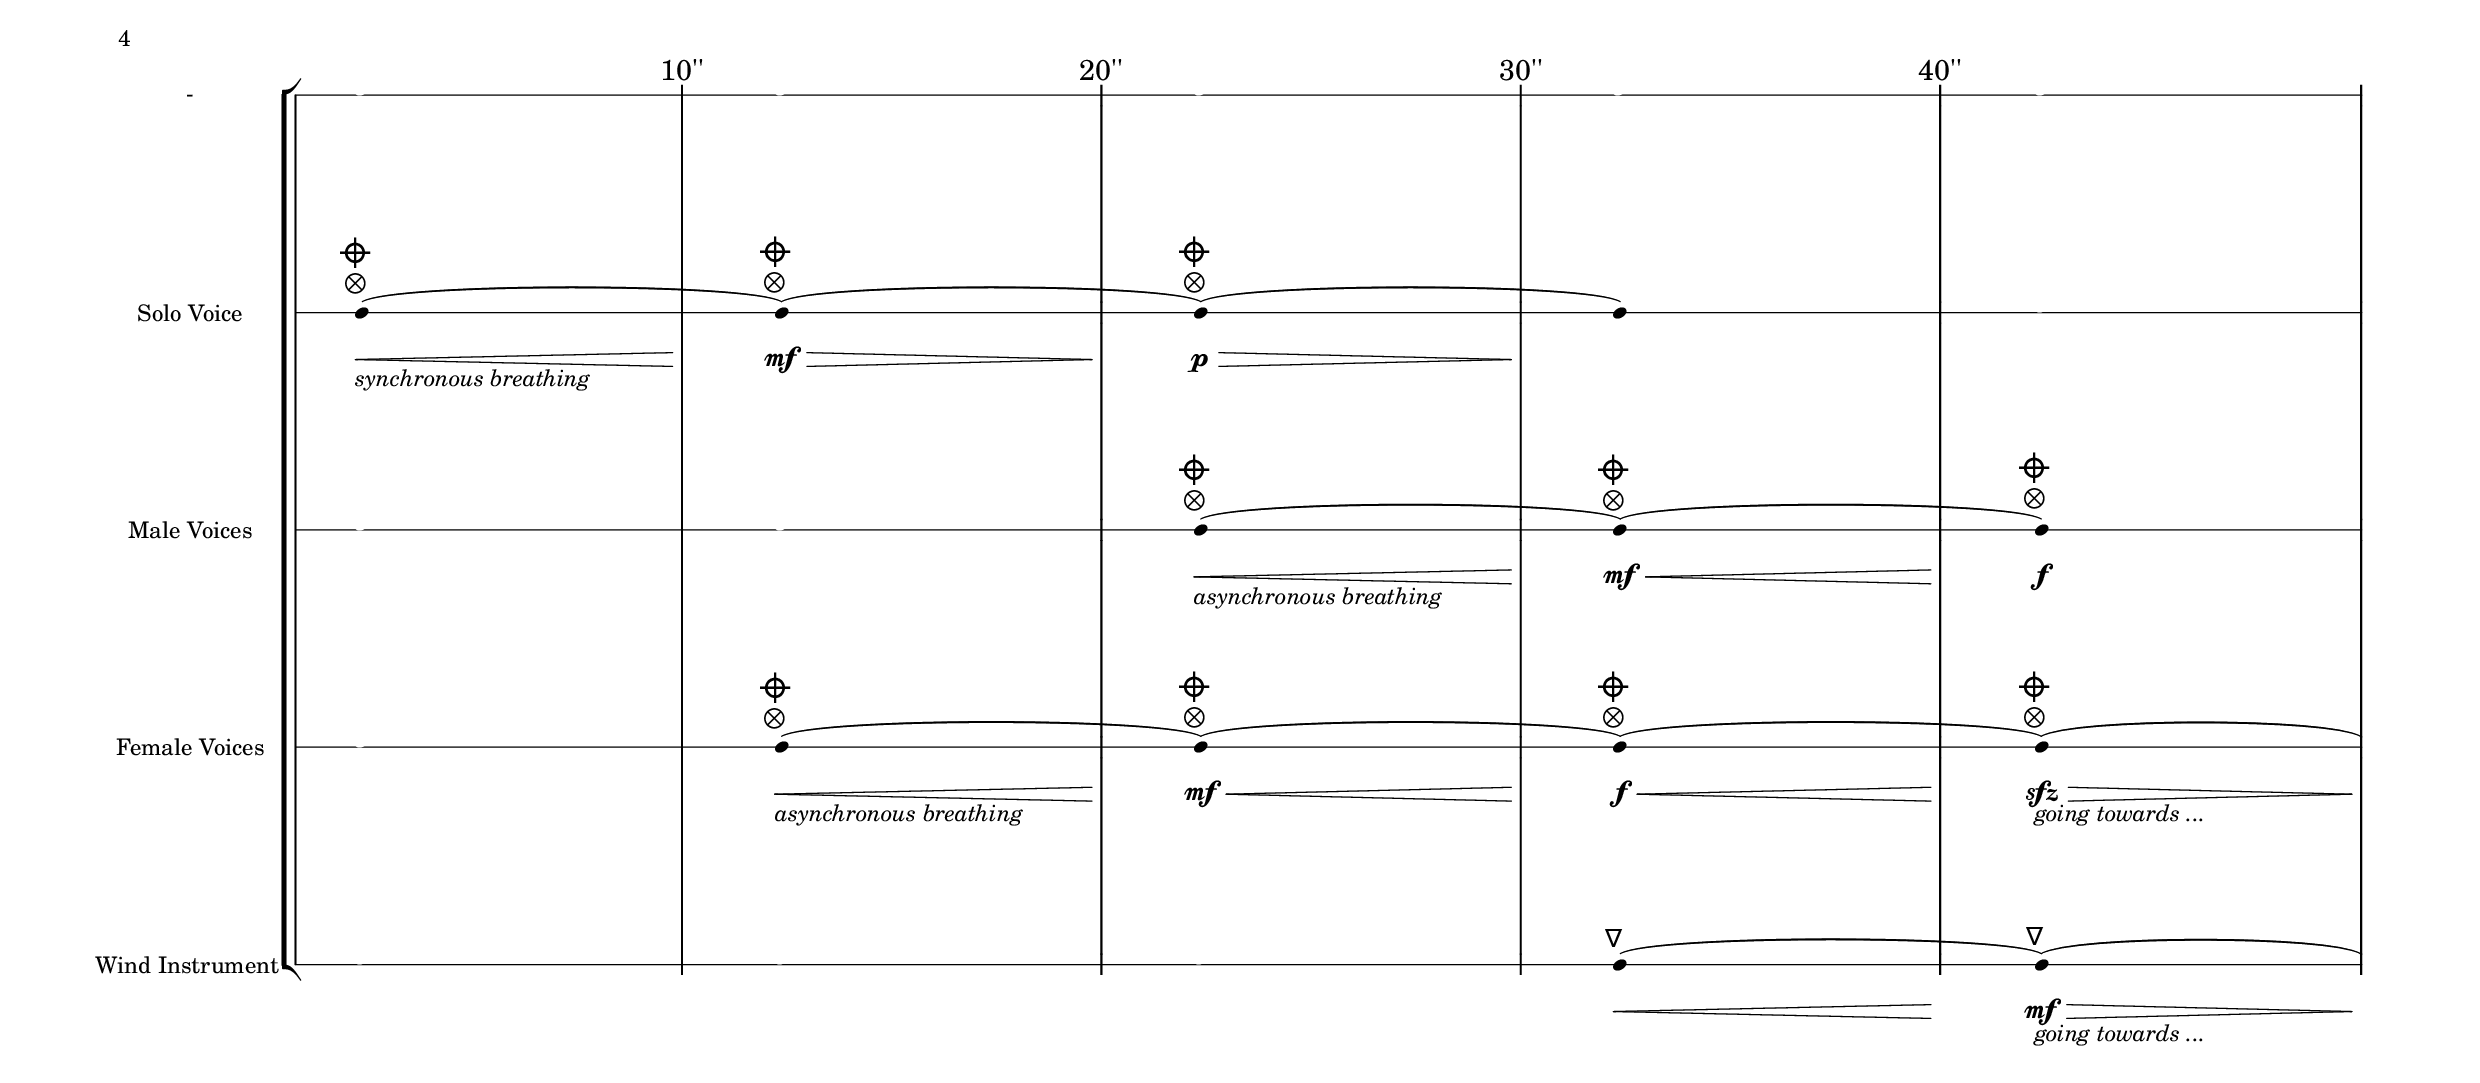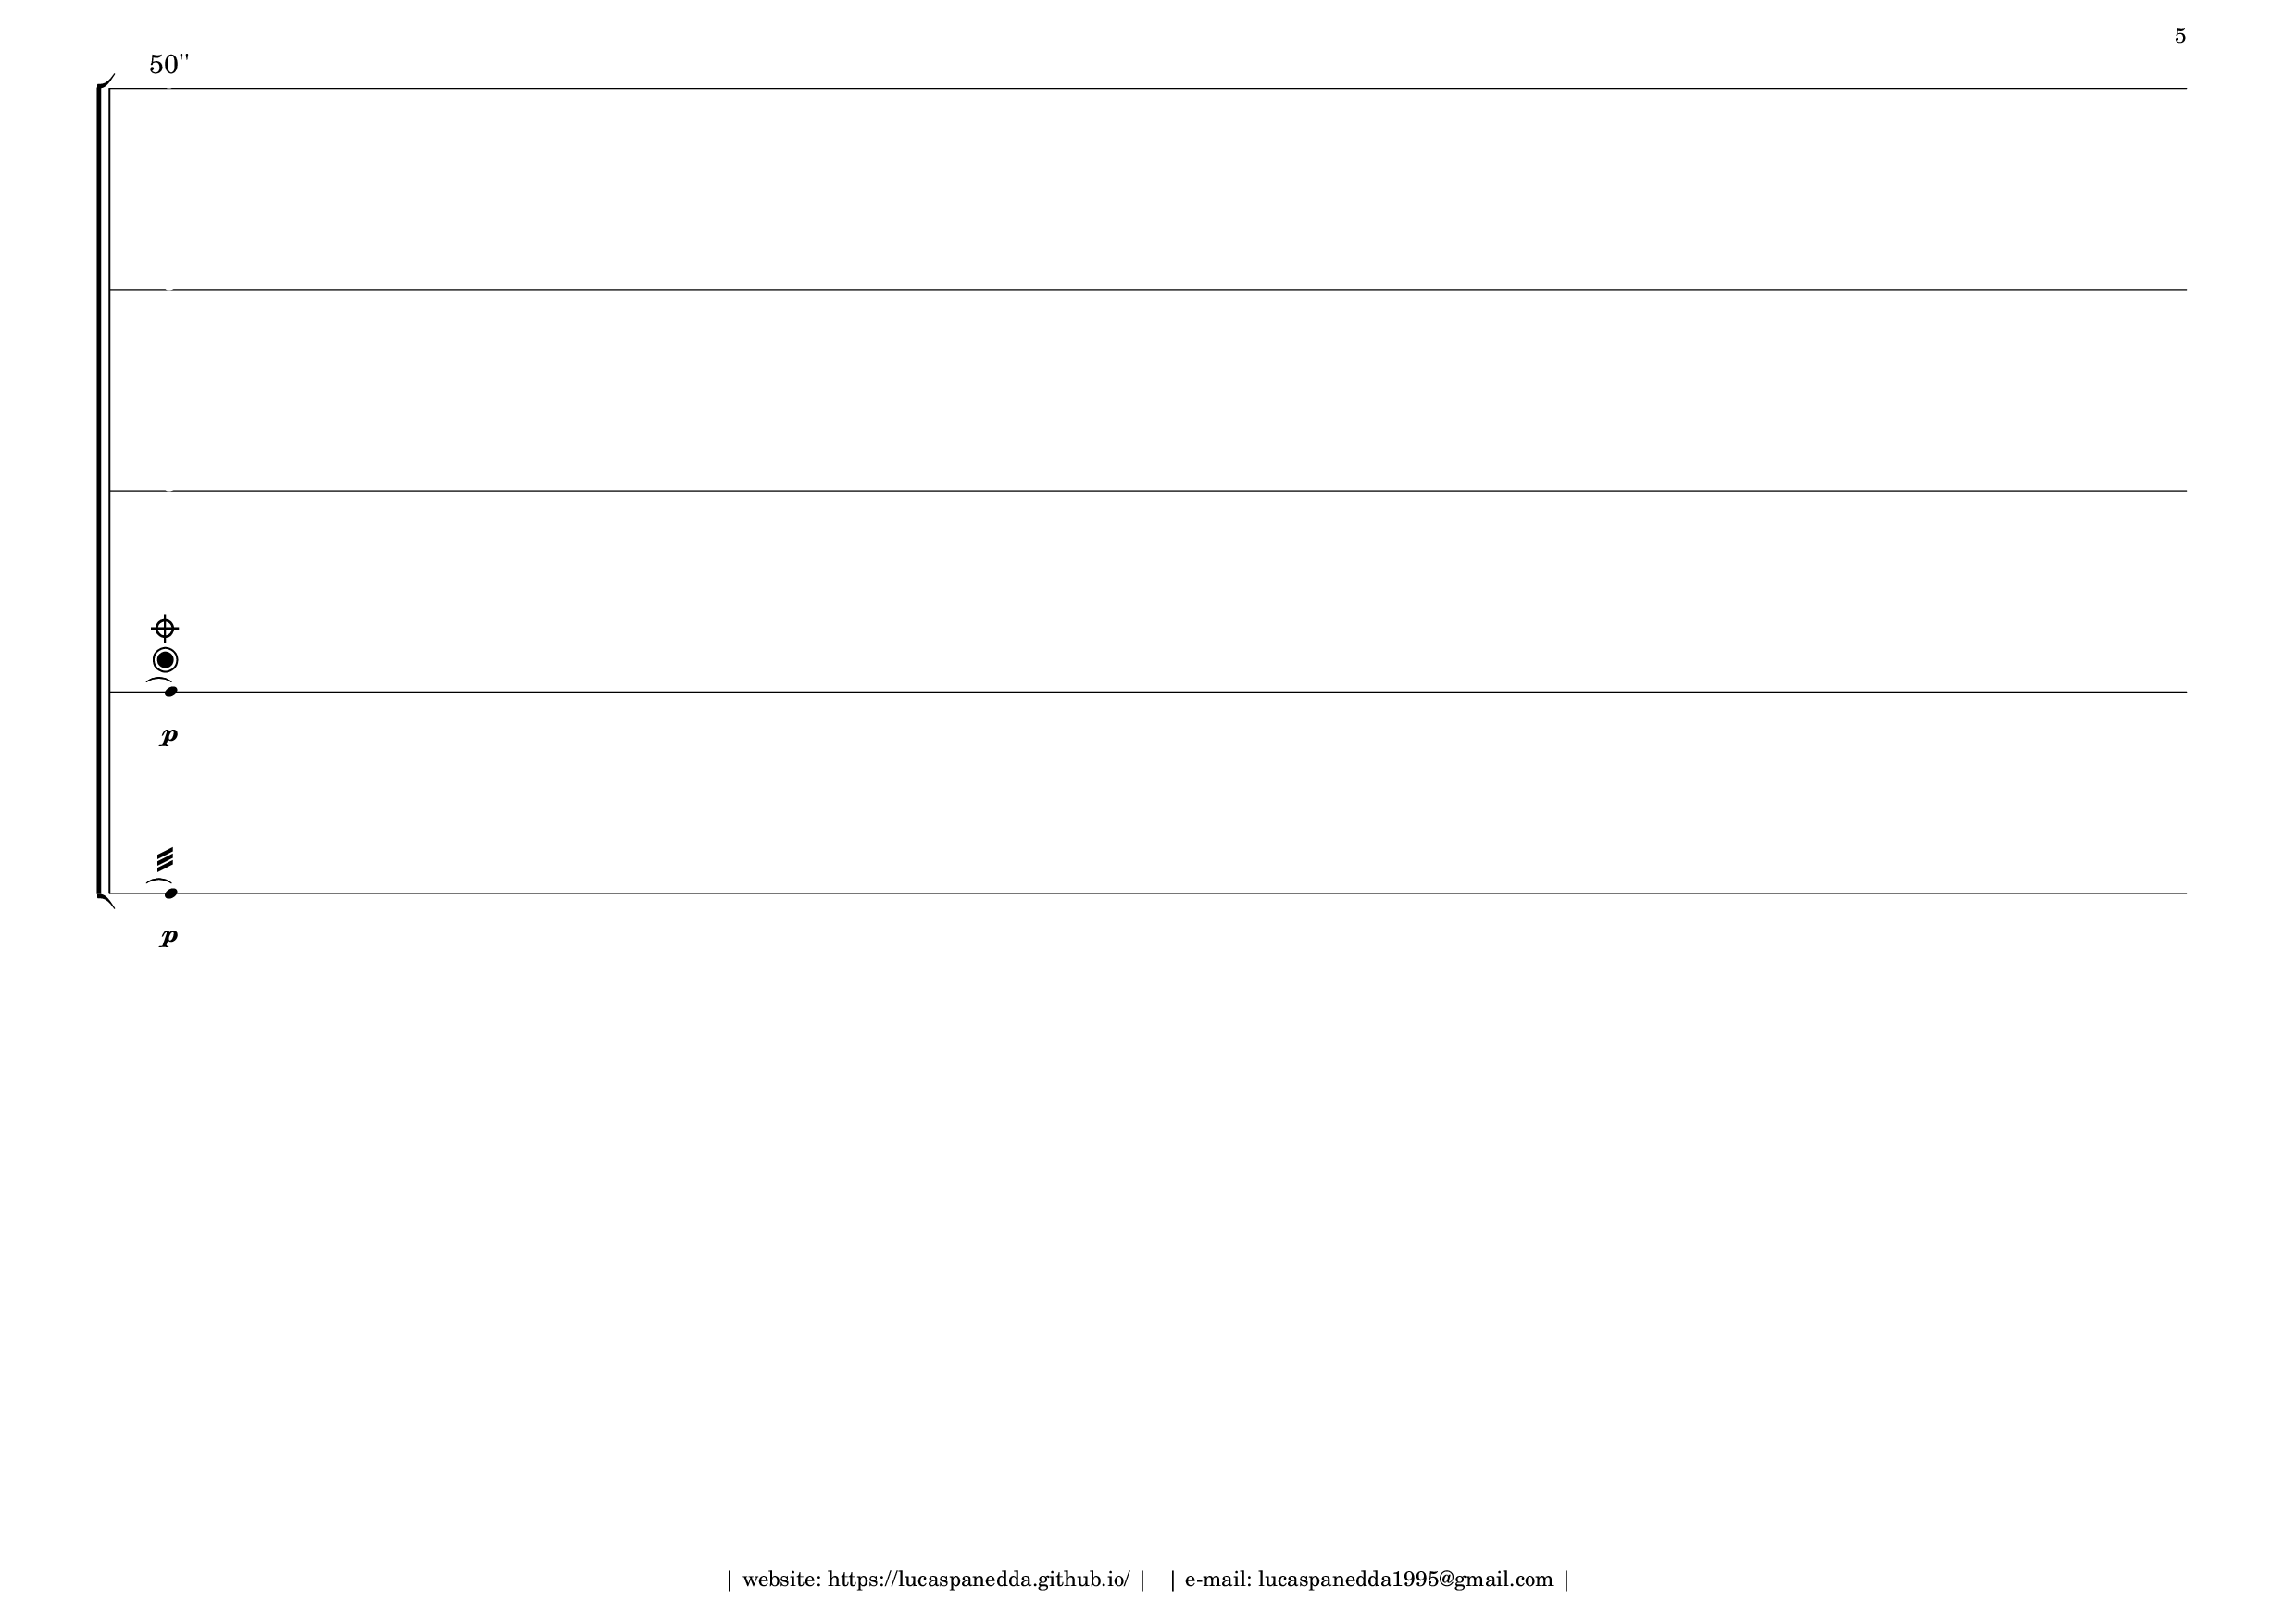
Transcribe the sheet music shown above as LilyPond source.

% VERION (for future compatibility)
\version "2.22.2"

% GLOBAL PARAMETERS
#(set-default-paper-size "a3landscape")
date = #(strftime "%d-%m-%Y" (localtime (current-time))) 

% TO DO:
% Entra strumento a fiato sotto sfz di female voice
% Morphing delle female voice a gutturale

% TITLE
\markup {
  \column {
\fontsize #12 \line {Psiche}
\fontsize #4 \line {for mixed choir and wind instrument}
\vspace #1
\fontsize #4 \line {Luca Spanedda}
\fontsize #2 \line {\date}
\vspace #6

\fontsize #4 \line {Ensemble:}
\fontsize #2 \line {- 1 solo voice that can throat sing (kargyraa)}
\fontsize #2 \line {- 6 to 8 elements in the male choir}
\fontsize #2 \line {- 6 to 8 elements in the female choir}
\fontsize #2 \line {- 1 solo wind instrument that can do harmonics}
\fontsize #2 \line {  with the same foundamental frequency}
\fontsize #2 \line {  of the kargyraa sing}
\vspace #2
  }
}


% NEW PAGE
\pageBreak


% TESTO
\markup {
  \column {
\fontsize #8 \line {Notes}
\vspace #2
\line\italic { Ogni anima è immortale. }
\line\italic { Infatti è immortale ciò che è in continuo movimento, mentre ciò che muove altro o è mosso da altro, }
\line\italic { quando cessa di muoversi, cessa anche di vivere. }
\line\italic { Evidentemente solo ciò che si muove da sé, dato che non viene meno a se stesso, non cessa mai di muoversi, }
\line\italic { ma anzi è fonte e principio di movimento per tutte le altre cose che si muovono. }
\line\italic { Un principio poi è ingenerato; infatti è necessario che tutto ciò che nasce nasca da un principio, }
\line\italic { ma che questo principio non nasca dal nulla. }
\line\italic { (Plato, Phaedrus) }
\vspace #2

\line {Un principio fisico universale vuole che in tutte le strutture organizzate sia misurabile }
\line {il grado di ordine e disordine, la grandezza fisica che misura questo grado di disordine }
\line {progressivo è l'entropia. }
\line {Gli esseri viventi sono in grado di muoversi in direzione opposta}
\line {a quella del processo entropico, assorbendo energia libera dall'ambiente:}
\line {Essi, come tutte le cose di questo mondo, tendono verso lo }
\line {stato di equilibrio (la morte), assorbendo energia libera }
\line {si mantengono invece in uno stato stazionario a spese dell'ambiente circostante, }
\line {ed al costo di un'enorme spreco di energia, }
\line {in tutti gli organismi questo avviene tramite la respirazione cellulare. }
\line {Per compiere la respirazione cellulare , gli organismi necessitano di un continuo }
\line {rifornimento di ossigeno, che prelevano dall'ambiente circostante (aria o acqua). }
\line {Noi respirando, non facciamo altro che ripercorrere il processo creativo,  }
\line {la vibrazione primordiale che ha dato vita all’Universo e costituito il cuore pulsante e }
\line {vitale di ogni cosa. Psiche Dal gr. ψυχή, connesso con ψύχω «respirare, soffiare» è }
\line {un termine la cui etimologia si riconduce all’idea del «soffio», cioè del respiro }
\line {vitale; presso i Greci designava l’anima in quanto originariamente identificata con }
\line {quel respiro. }
\line {Il respiro ed il suo parallelismo con la creazione è l'ogetto al centro di questa }
\line {composizione, in forma di processo per descrivere il processo stesso }
\line {del rivestimento musicale generato dai gesti primordiali dell’essere umano }
  }
}


% NEW PAGE
\pageBreak


% SEMIOGRAPHY VARIABLES
% note^variables-name or Note_variables-name

% VOICE
respirarect = \markup \center-align {\fontsize #2 {⊗} }
aspirarect = \markup \center-align {\fontsize #2 {◪} }
aspirarest = \markup \center-align {\fontsize #2 {⧄} }
espirarect = \markup \center-align {\rotate #135 \fontsize #2 {◧} }
espirarest = \markup \center-align {\rotate #45 \fontsize #1 {⊟} }
boccachiusa = \markup \center-align {\fontsize #8 {⌖} }
boccasemiaperta = \markup \center-align {\fontsize #2 {∅} } 
boccaaperta = \markup \center-align {\fontsize #2 {〇} } 
gutturale = \markup \center-align {\fontsize #4 {◉} } 
growl = \markup \center-align {GRWL}
scream = \markup \center-align {SCRM}
letteraa = \markup \center-align {\fontsize #6 \circle {A}} 
ha = \markup \center-align {\fontsize #1 \circle {HA}}
tosse = \markup \center-align {\fontsize #2 {⋫} }
pianto = \markup \center-align {\fontsize #2 {⍋} }
risata = \markup \center-align {\fontsize #2 {ⓗ} }
morph = \markup \center-align {morphing}

% WIND
soffio = \markup \center-align {\fontsize #2 {∇} }
flatterzungeC = \markup \center-align {\fontsize #8 {𝅬} }
flatterzungeB = \markup \center-align {\fontsize #8 {𝅫} }
flatterzungeA = \markup \center-align {\fontsize #8 {𝅪} }

% SEMIOGRAPHY
\markup {
  \center-column{
\fontsize #4 \line {Semiography}
\vspace #4
\fontsize #2 \line {for Voice}
\vspace #2
\line {\respirarect - respirare con timbro}
\vspace #1
\line {\aspirarect - inspirare con timbro}
\vspace #1
\line {\aspirarest - inspirare senza timbro}
\vspace #1
\line {\espirarect - espirare con timbro}
\vspace #1
\line {\espirarest - espirare senza timbro}
\vspace #1
\line {\boccachiusa - con bocca chiusa}
\vspace #1
\line {\boccasemiaperta - con bocca semiaperta}
\vspace #1
\line {\boccaaperta - con bocca aperta}
\vspace #1
\line {\gutturale - suono in gola gutturale}
\vspace #1
\line {\tosse - colpi di tosse}
\vspace #1
\line {\pianto - singhiozzi del pianto}
\vspace #1
\line {\risata - risata}
\vspace #1
\line {\growl - growl}
\vspace #1
\line {\scream - scream}
  }
  
  
  \center-column{
  \vspace #5
  \fontsize #2 \line {for Wind Instrument}
  \vspace #2
  \line {\soffio - suono del soffio}
  \vspace #1
  \line {\flatterzungeC - flatterzunge}
  \vspace #1
  \line {\flatterzungeB - flatterzunge}
  \vspace #1
  \line {\flatterzungeA - flatterzunge}
  }
}


% NEW PAGE
\pageBreak



% PARAMETRI
glissandoSkipOn = 
{
  \override NoteColumn.glissando-skip = ##t
  \hide NoteHead
  \override NoteHead.no-ledgers = ##t
}
iniziocorona = \set Score.repeatCommands = #'((volta #f) (volta "") end-repeat)
finecorona = \set Score.repeatCommands = #'((volta #f))
stemOff = \hide Staff.Stem 
stemOn  = \undo \stemOff
rigo = \override Staff.StaffSymbol.line-count = #1
pentagramma = \revert Staff.StaffSymbol.line-count
iniziocorona = \set Score.repeatCommands = #'((volta #f) (volta "") end-repeat)
finecorona = \set Score.repeatCommands = #'((volta #f))
notainvisibile = \override Voice.NoteHead.color = #white
notavisibile = \override Voice.NoteHead.color = #black
gamboinvisibile = \stemOff 
gambovisibile = \stemOn


% PAGINA A CAPO
\pageBreak




    \score 

{\new StaffGroup
 <<

% TIMER ---------------------------------------------------------------------

\new Staff 
\with { instrumentName = "-" \remove "Time_signature_engraver" } 
    {
    \cadenzaOn
    % UN SOLO RIGO
    \stopStaff \rigo \startStaff
    \override Staff.Clef.color = #white
    \override Staff.Clef.layer = #-1
    
    % stanghe note OFF
    \stemOff 
    
    \notainvisibile
    \bar "|" c''4
    
    \bar "|" \mark" 10'' " c''4
    
    \bar "|" \mark" 20'' " c''4

    \bar "|" \mark" 30'' " c''4
    
    \bar "|" \mark" 40'' " c''4
    
    \bar "|" \mark" 50'' "
    
    \pageBreak 
    
    \notainvisibile
    \bar "|" \mark" 60'' " c''4
    }

% ------------------------------------------------------------------------------


% SOLO VOICE ---------------------------------------------------------------------

\new Staff 
\with { instrumentName = "Solo Voice" \remove "Time_signature_engraver" } 
    {
    \cadenzaOn
    % UN SOLO RIGO
    \stopStaff \rigo \startStaff
    \override Staff.Clef.color = #white
    \override Staff.Clef.layer = #-1
    
    % stanghe note OFF
    \stemOff 

    \bar "'"
    b'4(
    _\markup{\italic {synchronous breathing}}
    ^\respirarect^\boccachiusa\<
    
    \bar "'" 
    b'4)(^\respirarect^\boccachiusa\mf\>
    \finecorona
    
    \bar "'" 
    b'4)(^\respirarect^\boccachiusa\p\>

    \bar "|" 
    b'4)\!
    
    \bar "|" 
    \notainvisibile
    c''4
    
    \bar "|" 
    
    \pageBreak 
    
    \notainvisibile
    \bar "|" c''4
    \notavisibile
    }

% ------------------------------------------------------------------------------


% MALE VOICES ---------------------------------------------------------------------

\new Staff 
\with { instrumentName = "Male Voices" \remove "Time_signature_engraver" } 
    {
    \cadenzaOn
    % UN SOLO RIGO
    \stopStaff \rigo \startStaff
    \override Staff.Clef.color = #white
    \override Staff.Clef.layer = #-1
    
    % stanghe note OFF
    \stemOff 

    \bar "|" 
    \notainvisibile
    c''4
    
    \bar "|" 
    \notainvisibile
    c''4
    
    \bar "|" 
    \notavisibile
    b'4(
    _\markup{\italic {asynchronous breathing}}
    ^\respirarect^\boccachiusa\<
    \finecorona

    \bar "|" 
    b'4)(^\respirarect^\boccachiusa\mf\<
    \finecorona
    
    \bar "|" 
    b'4)^\respirarect^\boccachiusa\f\!
    \finecorona
    
    \bar "|"
    
    \pageBreak  
    
    \notainvisibile
    \bar "|" c''4
    \notavisibile
    }

% ------------------------------------------------------------------------------


% FEMALE VOICES ---------------------------------------------------------------------

\new Staff 
\with { instrumentName = "Female Voices" \remove "Time_signature_engraver" } 
    {
    \cadenzaOn
    % UN SOLO RIGO
    \stopStaff \rigo \startStaff
    \override Staff.Clef.color = #white
    \override Staff.Clef.layer = #-1
    
    % stanghe note OFF
    \stemOff 

    \bar "|" 
    \notainvisibile
    c''4
    
    \bar "|" 
    \notavisibile
    b'4(
    _\markup{\italic {asynchronous breathing}}
    ^\respirarect^\boccachiusa\<
    \finecorona

    \bar "|" 
    b'4)(^\respirarect^\boccachiusa\mf\<
    \finecorona

    \bar "|" 
    b'4)(^\respirarect^\boccachiusa\f\<
    \finecorona
    
    \bar "|" 
    b'4)(^\respirarect^\boccachiusa\sfz\>
    _\markup{\italic {going towards ...}}
    \finecorona
    
    \bar "|" 
    
    \pageBreak 
    
    \bar "|" 
    b'4)^\gutturale^\boccachiusa\p
    \finecorona
    }

% ------------------------------------------------------------------------------


% WIND INSTRUMENT ---------------------------------------------------------------------

\new Staff 
\with { instrumentName = "Wind Instrument" \remove "Time_signature_engraver" } 
    {
    \cadenzaOn
    % UN SOLO RIGO
    \stopStaff \rigo \startStaff
    \override Staff.Clef.color = #white
    \override Staff.Clef.layer = #-1
    
    % stanghe note OFF
    \stemOff 
    
    \notainvisibile
    \bar "|" c''4
    
    \bar "|" \mark" 10'' " c''4
    
    \bar "|" \mark" 20'' " c''4
    
    \notavisibile
    \bar "|" \mark" 30'' " 
    b'4(^\soffio\<
    
    \bar "|" \mark" 40'' " 
    b'4)(^\soffio\mf\>
    _\markup{\italic {going towards ...}}

    \bar "|" 
    
    \pageBreak 
    
    b'4)^\flatterzungeC\p
    }

% ------------------------------------------------------------------------------

 >>
}




\header 
{
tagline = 
"| website: https://lucaspanedda.github.io/ | 
 | e-mail: lucaspanedda1995@gmail.com |" 
}